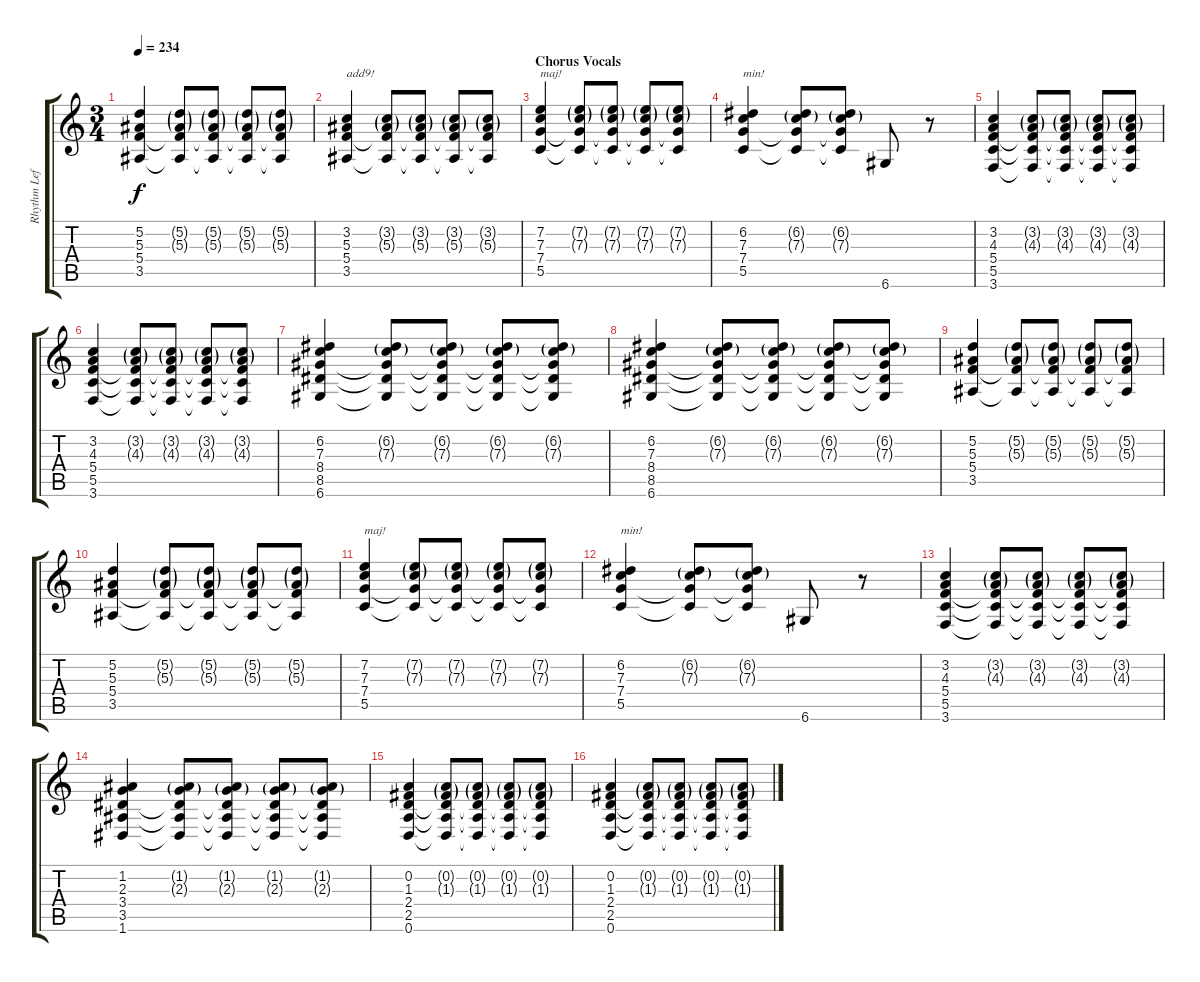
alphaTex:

\track ("Rhythm Left" "Rhythm Lef") {instrument distortionguitar}
\staff {score tabs}
\tuning (D4 A3 F3 C3 G2 D2) {hide}
\ts (3 4)
\tempo 234
\clef g2
\ks c
(5.2 5.3 5.4 3.5).4{dy f} (5.2{g} 5.3{g} 5.4{t} 3.5{t}).8 (5.2{g} 5.3{g} 5.4{t} 3.5{t}).8 (5.2{g} 5.3{g} 5.4{t} 3.5{t}).8 (5.2{g} 5.3{g} 5.4{t} 3.5{t}).8 |
(3.2 5.3 5.4 3.5).4{txt "add9!"} (3.2{g} 5.3{g} 5.4{t} 3.5{t}).8 (3.2{g} 5.3{g} 5.4{t} 3.5{t}).8 (3.2{g} 5.3{g} 5.4{t} 3.5{t}).8 (3.2{g} 5.3{g} 5.4{t} 3.5{t}).8 |
\section ("" "Chorus Vocals")
(7.2 7.3 7.4 5.5).4{txt "maj!"} (7.2{g} 7.3{g} 7.4{t} 5.5{t}).8 (7.2{g} 7.3{g} 7.4{t} 5.5{t}).8 (7.2{g} 7.3{g} 7.4{t} 5.5{t}).8 (7.2{g} 7.3{g} 7.4{t} 5.5{t}).8 |
(6.2 7.3 7.4 5.5).4{txt "min!"} (6.2{g} 7.3{g} 7.4{t} 5.5{t}).8 (6.2{g} 7.3{g} 7.4{t} 5.5{t}).8 6.6.8 r.8 |
(3.2 4.3 5.4 5.5 3.6).4 (3.2{g} 4.3{g} 5.4{t} 5.5{t} 3.6{t}).8 (3.2{g} 4.3{g} 5.4{t} 5.5{t} 3.6{t}).8 (3.2{g} 4.3{g} 5.4{t} 5.5{t} 3.6{t}).8 (3.2{g} 4.3{g} 5.4{t} 5.5{t} 3.6{t}).8 |
(3.2 4.3 5.4 5.5 3.6).4 (3.2{g} 4.3{g} 5.4{t} 5.5{t} 3.6{t}).8 (3.2{g} 4.3{g} 5.4{t} 5.5{t} 3.6{t}).8 (3.2{g} 4.3{g} 5.4{t} 5.5{t} 3.6{t}).8 (3.2{g} 4.3{g} 5.4{t} 5.5{t} 3.6{t}).8 |
(6.2 7.3 8.4 8.5 6.6).4 (6.2{g} 7.3{g} 8.4{t} 8.5{t} 6.6{t}).8 (6.2{g} 7.3{g} 8.4{t} 8.5{t} 6.6{t}).8 (6.2{g} 7.3{g} 8.4{t} 8.5{t} 6.6{t}).8 (6.2{g} 7.3{g} 8.4{t} 8.5{t} 6.6{t}).8 |
(6.2 7.3 8.4 8.5 6.6).4 (6.2{g} 7.3{g} 8.4{t} 8.5{t} 6.6{t}).8 (6.2{g} 7.3{g} 8.4{t} 8.5{t} 6.6{t}).8 (6.2{g} 7.3{g} 8.4{t} 8.5{t} 6.6{t}).8 (6.2{g} 7.3{g} 8.4{t} 8.5{t} 6.6{t}).8 |
(5.2 5.3 5.4 3.5).4 (5.2{g} 5.3{g} 5.4{t} 3.5{t}).8 (5.2{g} 5.3{g} 5.4{t} 3.5{t}).8 (5.2{g} 5.3{g} 5.4{t} 3.5{t}).8 (5.2{g} 5.3{g} 5.4{t} 3.5{t}).8 |
(5.2 5.3 5.4 3.5).4 (5.2{g} 5.3{g} 5.4{t} 3.5{t}).8 (5.2{g} 5.3{g} 5.4{t} 3.5{t}).8 (5.2{g} 5.3{g} 5.4{t} 3.5{t}).8 (5.2{g} 5.3{g} 5.4{t} 3.5{t}).8 |
(7.2 7.3 7.4 5.5).4{txt "maj!"} (7.2{g} 7.3{g} 7.4{t} 5.5{t}).8 (7.2{g} 7.3{g} 7.4{t} 5.5{t}).8 (7.2{g} 7.3{g} 7.4{t} 5.5{t}).8 (7.2{g} 7.3{g} 7.4{t} 5.5{t}).8 |
(6.2 7.3 7.4 5.5).4{txt "min!"} (6.2{g} 7.3{g} 7.4{t} 5.5{t}).8 (6.2{g} 7.3{g} 7.4{t} 5.5{t}).8 6.6.8 r.8 |
(3.2 4.3 5.4 5.5 3.6).4 (3.2{g} 4.3{g} 5.4{t} 5.5{t} 3.6{t}).8 (3.2{g} 4.3{g} 5.4{t} 5.5{t} 3.6{t}).8 (3.2{g} 4.3{g} 5.4{t} 5.5{t} 3.6{t}).8 (3.2{g} 4.3{g} 5.4{t} 5.5{t} 3.6{t}).8 |
(1.2 2.3 3.4 3.5 1.6).4 (1.2{g} 2.3{g} 3.4{t} 3.5{t} 1.6{t}).8 (1.2{g} 2.3{g} 3.4{t} 3.5{t} 1.6{t}).8 (1.2{g} 2.3{g} 3.4{t} 3.5{t} 1.6{t}).8 (1.2{g} 2.3{g} 3.4{t} 3.5{t} 1.6{t}).8 |
(0.2 1.3 2.4 2.5 0.6).4 (0.2{g} 1.3{g} 2.4{t} 2.5{t} 0.6{t}).8 (0.2{g} 1.3{g} 2.4{t} 2.5{t} 0.6{t}).8 (0.2{g} 1.3{g} 2.4{t} 2.5{t} 0.6{t}).8 (0.2{g} 1.3{g} 2.4{t} 2.5{t} 0.6{t}).8 |
(0.2 1.3 2.4 2.5 0.6).4 (0.2{g} 1.3{g} 2.4{t} 2.5{t} 0.6{t}).8 (0.2{g} 1.3{g} 2.4{t} 2.5{t} 0.6{t}).8 (0.2{g} 1.3{g} 2.4{t} 2.5{t} 0.6{t}).8 (0.2{g} 1.3{g} 2.4{t} 2.5{t} 0.6{t}).8
